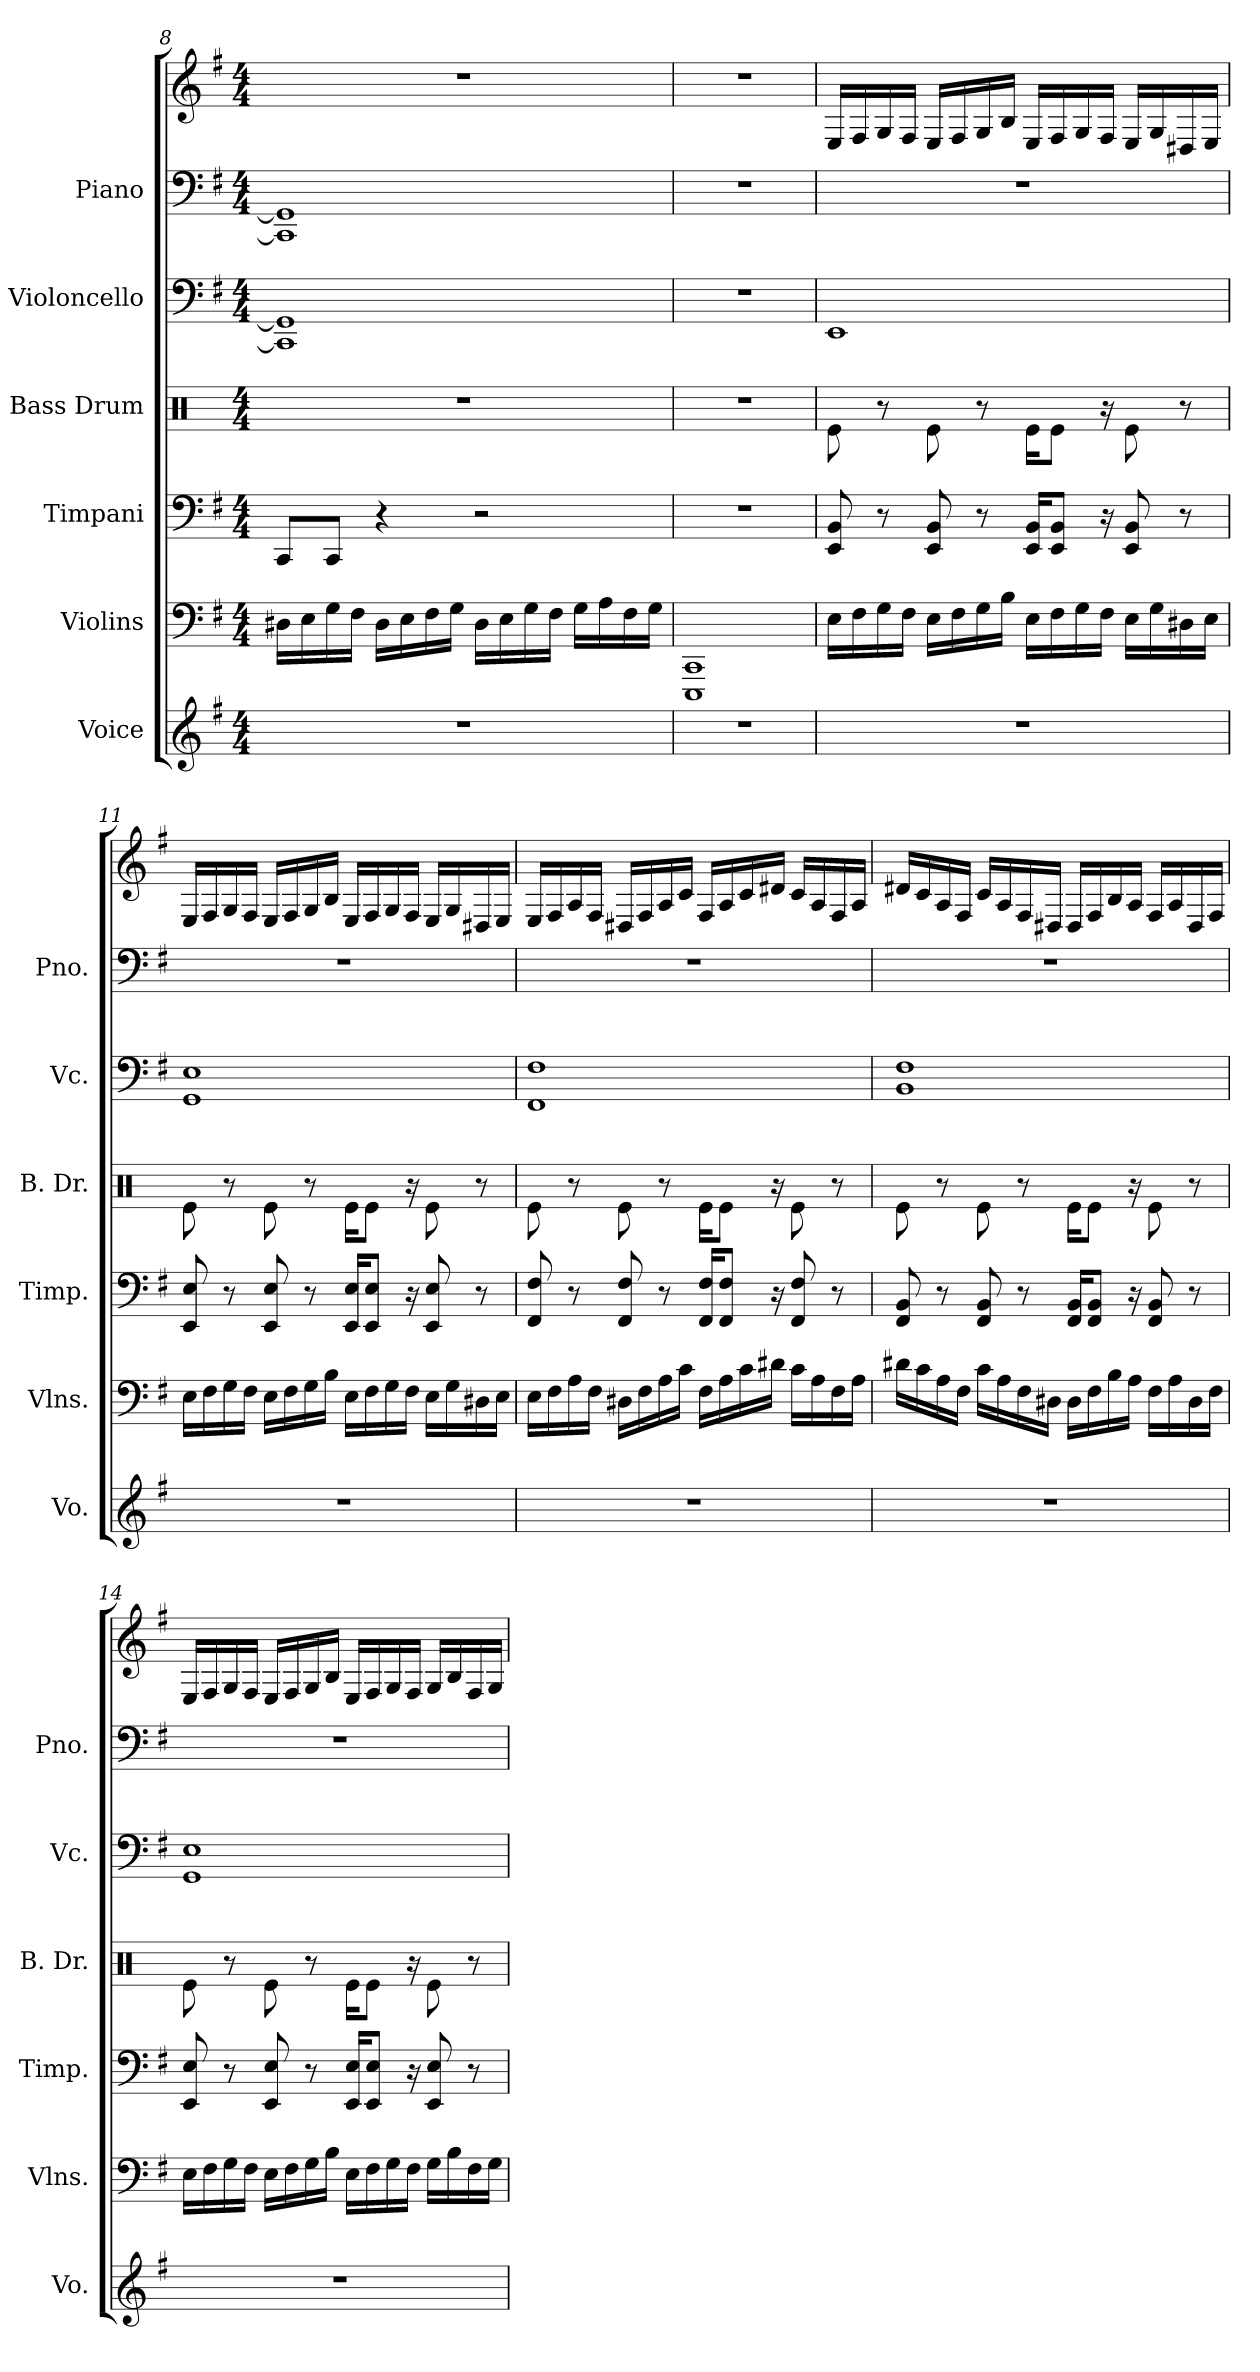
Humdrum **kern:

**kern	**kern	**kern	**kern	**kern	**kern	**kern
*part6	*part5	*part4	*part3	*part2	*part1	*part1
*staff7	*staff6	*staff5	*staff4	*staff3	*staff2	*staff1
*I"Voice	*I"Violins	*I"Timpani	*I"Bass Drum	*I"Violoncello	*I"Piano	*
*I'Vo.	*I'Vlns.	*I'Timp.	*I'B. Dr.	*I'Vc.	*I'Pno.	*
*clefG2	*clefF4	*clefF4	*clefX	*clefF4	*clefF4	*clefG2
*k[f#]	*k[f#]	*k[f#]	*k[]	*k[f#]	*k[f#]	*k[f#]
*M4/4	*M4/4	*M4/4	*M4/4	*M4/4	*M4/4	*M4/4
=8	=8	=8	=8	=8	=8	=8
1r	16D#X\LL	8CC/L	1r	1CC] 1GG]	1CC] 1GG]	1r
.	16E\	.	.	.	.	.
.	16G\	8CC/J	.	.	.	.
.	16F#\JJ	.	.	.	.	.
.	16D#\LL	4r	.	.	.	.
.	16E\	.	.	.	.	.
.	16F#\	.	.	.	.	.
.	16G\JJ	.	.	.	.	.
.	16D#\LL	2r	.	.	.	.
.	16E\	.	.	.	.	.
.	16G\	.	.	.	.	.
.	16F#\JJ	.	.	.	.	.
.	16G\LL	.	.	.	.	.
.	16A\	.	.	.	.	.
.	16F#\	.	.	.	.	.
.	16G\JJ	.	.	.	.	.
=9	=9	=9	=9	=9	=9	=9
1r	1EEE 1CC	1r	1r	1r	1r	1r
=10	=10	=10	=10	=10	=10	=10
1r	16E\LL	8EE/ 8BB/	8Re\	1EE	1r	16E/LL
.	16F#\	.	.	.	.	16F#/
.	16G\	8r	8r	.	.	16G/
.	16F#\JJ	.	.	.	.	16F#/JJ
.	16E\LL	8EE/ 8BB/	8Re\	.	.	16E/LL
.	16F#\	.	.	.	.	16F#/
.	16G\	8r	8r	.	.	16G/
.	16B\JJ	.	.	.	.	16B/JJ
.	16E\LL	16EE/ 16BB/KL	16Re\KL	.	.	16E/LL
.	16F#\	8EE/ 8BB/J	8Re\J	.	.	16F#/
.	16G\	.	.	.	.	16G/
.	16F#\JJ	16r	16r	.	.	16F#/JJ
.	16E\LL	8EE/ 8BB/	8Re\	.	.	16E/LL
.	16G\	.	.	.	.	16G/
.	16D#X\	8r	8r	.	.	16D#X/
.	16E\JJ	.	.	.	.	16E/JJ
!!LO:LB:g=z
=11	=11	=11	=11	=11	=11	=11
1r	16E\LL	8EE/ 8E/	8Re\	1GG 1E	1r	16E/LL
.	16F#\	.	.	.	.	16F#/
.	16G\	8r	8r	.	.	16G/
.	16F#\JJ	.	.	.	.	16F#/JJ
.	16E\LL	8EE/ 8E/	8Re\	.	.	16E/LL
.	16F#\	.	.	.	.	16F#/
.	16G\	8r	8r	.	.	16G/
.	16B\JJ	.	.	.	.	16B/JJ
.	16E\LL	16EE/ 16E/KL	16Re\KL	.	.	16E/LL
.	16F#\	8EE/ 8E/J	8Re\J	.	.	16F#/
.	16G\	.	.	.	.	16G/
.	16F#\JJ	16r	16r	.	.	16F#/JJ
.	16E\LL	8EE/ 8E/	8Re\	.	.	16E/LL
.	16G\	.	.	.	.	16G/
.	16D#X\	8r	8r	.	.	16D#X/
.	16E\JJ	.	.	.	.	16E/JJ
=12	=12	=12	=12	=12	=12	=12
1r	16E\LL	8FF#/ 8F#/	8Re\	1FF# 1F#	1r	16E/LL
.	16F#\	.	.	.	.	16F#/
.	16A\	8r	8r	.	.	16A/
.	16F#\JJ	.	.	.	.	16F#/JJ
.	16D#X\LL	8FF#/ 8F#/	8Re\	.	.	16D#X/LL
.	16F#\	.	.	.	.	16F#/
.	16A\	8r	8r	.	.	16A/
.	16c\JJ	.	.	.	.	16c/JJ
.	16F#\LL	16FF#/ 16F#/KL	16Re\KL	.	.	16F#/LL
.	16A\	8FF#/ 8F#/J	8Re\J	.	.	16A/
.	16c\	.	.	.	.	16c/
.	16d#X\JJ	16r	16r	.	.	16d#X/JJ
.	16c\LL	8FF#/ 8F#/	8Re\	.	.	16c/LL
.	16A\	.	.	.	.	16A/
.	16F#\	8r	8r	.	.	16F#/
.	16A\JJ	.	.	.	.	16A/JJ
!!LO:PB:g=z
=13	=13	=13	=13	=13	=13	=13
1r	16d#X\LL	8FF#/ 8BB/	8Re\	1BB 1F#	1r	16d#X/LL
.	16c\	.	.	.	.	16c/
.	16A\	8r	8r	.	.	16A/
.	16F#\JJ	.	.	.	.	16F#/JJ
.	16c\LL	8FF#/ 8BB/	8Re\	.	.	16c/LL
.	16A\	.	.	.	.	16A/
.	16F#\	8r	8r	.	.	16F#/
.	16D#X\JJ	.	.	.	.	16D#X/JJ
.	16D#\LL	16FF#/ 16BB/KL	16Re\KL	.	.	16D#/LL
.	16F#\	8FF#/ 8BB/J	8Re\J	.	.	16F#/
.	16B\	.	.	.	.	16B/
.	16A\JJ	16r	16r	.	.	16A/JJ
.	16F#\LL	8FF#/ 8BB/	8Re\	.	.	16F#/LL
.	16A\	.	.	.	.	16A/
.	16D#\	8r	8r	.	.	16D#/
.	16F#\JJ	.	.	.	.	16F#/JJ
=14	=14	=14	=14	=14	=14	=14
1r	16E\LL	8EE/ 8E/	8Re\	1GG 1E	1r	16E/LL
.	16F#\	.	.	.	.	16F#/
.	16G\	8r	8r	.	.	16G/
.	16F#\JJ	.	.	.	.	16F#/JJ
.	16E\LL	8EE/ 8E/	8Re\	.	.	16E/LL
.	16F#\	.	.	.	.	16F#/
.	16G\	8r	8r	.	.	16G/
.	16B\JJ	.	.	.	.	16B/JJ
.	16E\LL	16EE/ 16E/KL	16Re\KL	.	.	16E/LL
.	16F#\	8EE/ 8E/J	8Re\J	.	.	16F#/
.	16G\	.	.	.	.	16G/
.	16F#\JJ	16r	16r	.	.	16F#/JJ
.	16G\LL	8EE/ 8E/	8Re\	.	.	16G/LL
.	16B\	.	.	.	.	16B/
.	16F#\	8r	8r	.	.	16F#/
.	16G\JJ	.	.	.	.	16G/JJ
=	=	=	=	=	=	=
*-	*-	*-	*-	*-	*-	*-
